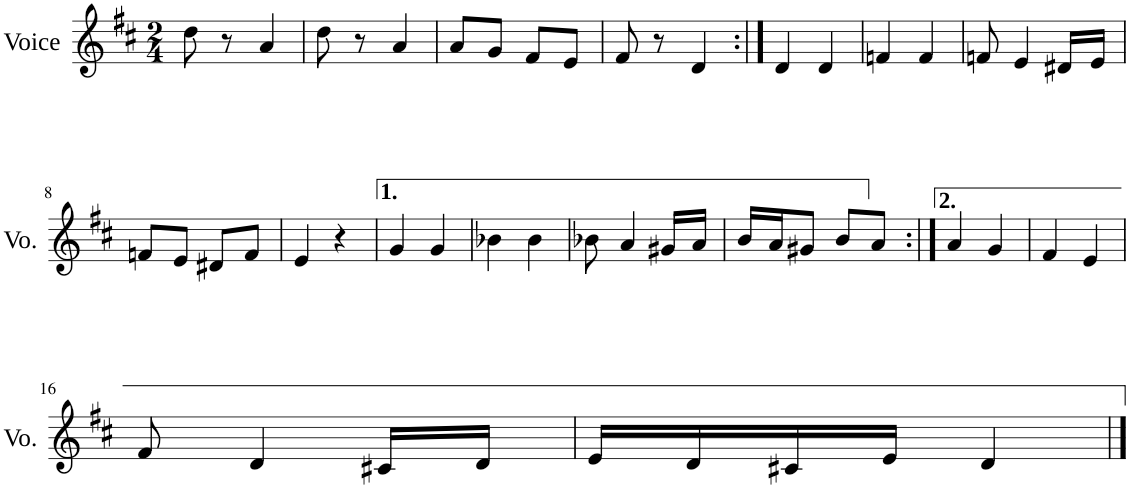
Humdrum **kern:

**kern
*part1
*staff1
*I"Voice
*I'Vo.
*clefG2
*k[f#c#]
*M2/4
=1
8dd\
8r
4a/
=2
8dd\
8r
4a/
=3
8a/L
8g/J
8f#/L
8e/J
=4
8f#/
8r
4d/
=5:|!
4d/
4d/
=6
4fn/
4f/
=7
8fn/
4e/
16d#X/LL
16e/JJ
!!LO:LB:g=z
=8
8fn/L
8e/J
8d#X/L
8f/J
=9
4e/
4r
=10
4g/
4g/
=11
4b-X\
4b-\
=12
8b-X\
4a/
16g#X/LL
16a/JJ
=13
16b/LL
16a/J
8g#X/J
8b/L
8a/J
=14:|!
4a/
4g/
=15
4f#/
4e/
!!LO:LB:g=z
=16
8f#/
4d/
16c#X/LL
16d/JJ
=17
16e/LL
16d/
16c#X/
16e/JJ
4d/
==
*-
